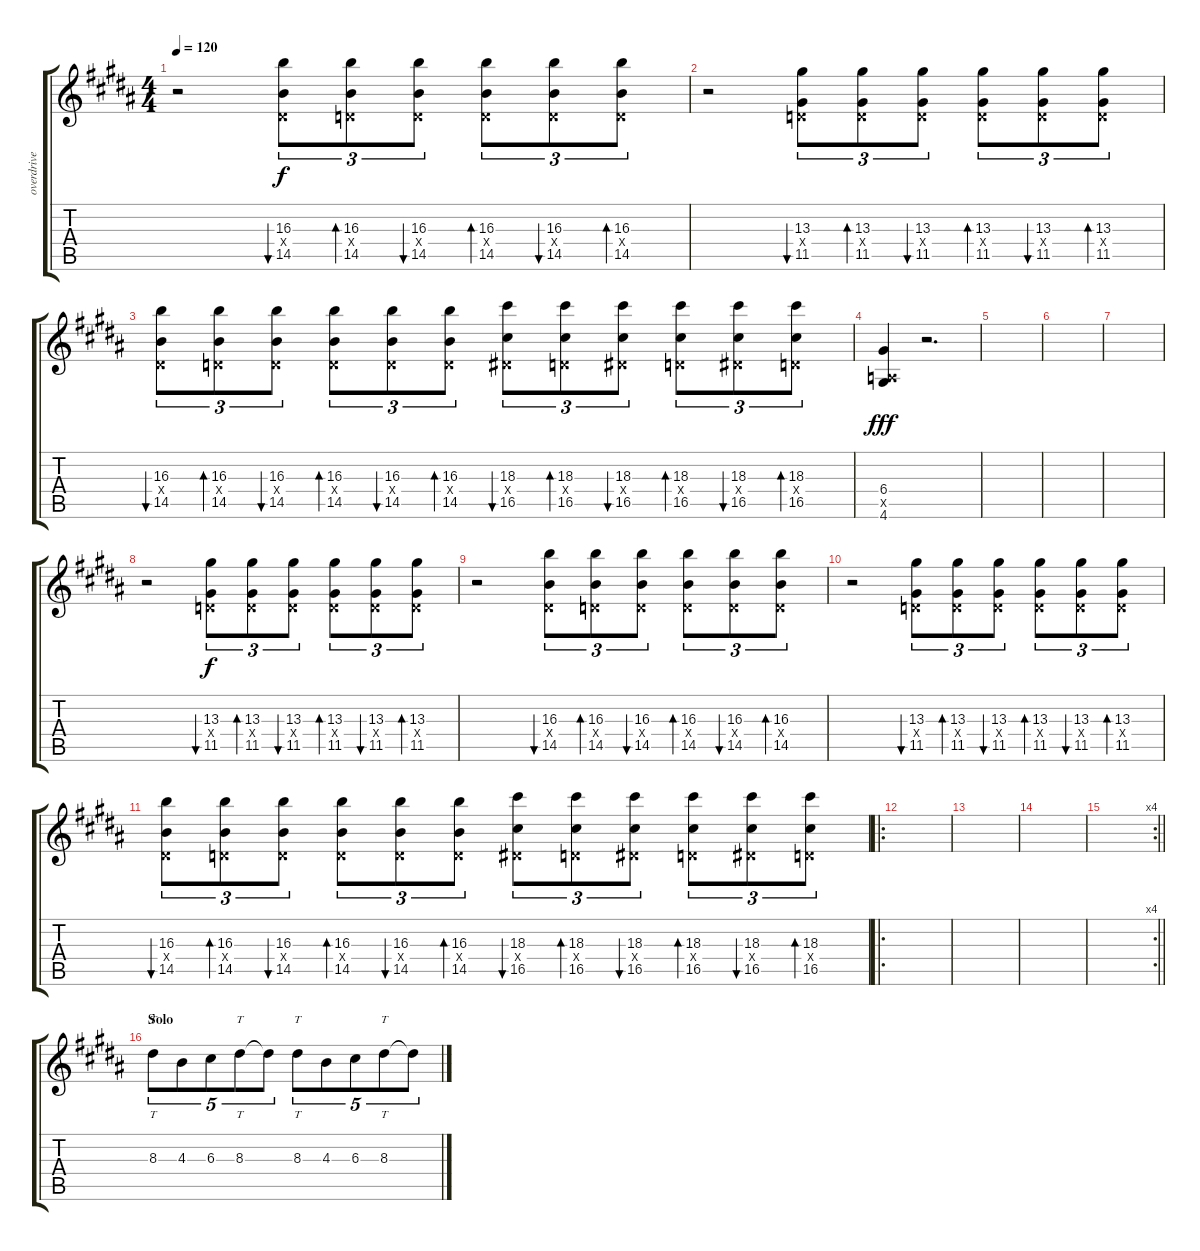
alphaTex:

\track ("overdrive" "overdrive") {instrument overdrivenguitar}
\staff {score tabs}
\tuning (E4 B3 G3 D3 A2 E2) {hide}
\ts (4 4)
\tempo 120
\clef g2
\ks g#minor
r.2{dy f} (16.3 1.4{x} 14.5).8{tu (3 2) bu 60} (16.3 0.4{x} 14.5).8{tu (3 2) bd 60} (16.3 0.4{x} 14.5).8{tu (3 2) bu 60} (16.3 0.4{x} 14.5).8{tu (3 2) bd 60} (16.3 0.4{x} 14.5).8{tu (3 2) bu 60} (16.3 0.4{x} 14.5).8{tu (3 2) bd 60} |
r.2 (13.3 0.4{x} 11.5).8{tu (3 2) bu 60} (13.3 0.4{x} 11.5).8{tu (3 2) bd 60} (13.3 0.4{x} 11.5).8{tu (3 2) bu 60} (13.3 0.4{x} 11.5).8{tu (3 2) bd 60} (13.3 0.4{x} 11.5).8{tu (3 2) bu 60} (13.3 0.4{x} 11.5).8{tu (3 2) bd 60} |
(16.3 1.4{x} 14.5).8{tu (3 2) bu 60} (16.3 0.4{x} 14.5).8{tu (3 2) bd 60} (16.3 0.4{x} 14.5).8{tu (3 2) bu 60} (16.3 0.4{x} 14.5).8{tu (3 2) bd 60} (16.3 0.4{x} 14.5).8{tu (3 2) bu 60} (16.3 0.4{x} 14.5).8{tu (3 2) bd 60} (18.3 1.4{x} 16.5).8{tu (3 2) bu 60} (18.3 0.4{x} 16.5).8{tu (3 2) bd 60} (18.3 1.4{x} 16.5).8{tu (3 2) bu 60} (18.3 0.4{x} 16.5).8{tu (3 2) bd 60} (18.3 1.4{x} 16.5).8{tu (3 2) bu 60} (18.3 0.4{x} 16.5).8{tu (3 2) bd 60} |
(6.4 0.5{x} 4.6).4{dy fff} r.2{d} |
|
|
|
r.2 (13.3 0.4{x} 11.5).8{tu (3 2) bu 60 dy f} (13.3 0.4{x} 11.5).8{tu (3 2) bd 60} (13.3 0.4{x} 11.5).8{tu (3 2) bu 60} (13.3 0.4{x} 11.5).8{tu (3 2) bd 60} (13.3 0.4{x} 11.5).8{tu (3 2) bu 60} (13.3 0.4{x} 11.5).8{tu (3 2) bd 60} |
r.2 (16.3 1.4{x} 14.5).8{tu (3 2) bu 60} (16.3 0.4{x} 14.5).8{tu (3 2) bd 60} (16.3 0.4{x} 14.5).8{tu (3 2) bu 60} (16.3 0.4{x} 14.5).8{tu (3 2) bd 60} (16.3 0.4{x} 14.5).8{tu (3 2) bu 60} (16.3 0.4{x} 14.5).8{tu (3 2) bd 60} |
r.2 (13.3 0.4{x} 11.5).8{tu (3 2) bu 60} (13.3 0.4{x} 11.5).8{tu (3 2) bd 60} (13.3 0.4{x} 11.5).8{tu (3 2) bu 60} (13.3 0.4{x} 11.5).8{tu (3 2) bd 60} (13.3 0.4{x} 11.5).8{tu (3 2) bu 60} (13.3 0.4{x} 11.5).8{tu (3 2) bd 60} |
(16.3 1.4{x} 14.5).8{tu (3 2) bu 60} (16.3 0.4{x} 14.5).8{tu (3 2) bd 60} (16.3 0.4{x} 14.5).8{tu (3 2) bu 60} (16.3 0.4{x} 14.5).8{tu (3 2) bd 60} (16.3 0.4{x} 14.5).8{tu (3 2) bu 60} (16.3 0.4{x} 14.5).8{tu (3 2) bd 60} (18.3 1.4{x} 16.5).8{tu (3 2) bu 60} (18.3 0.4{x} 16.5).8{tu (3 2) bd 60} (18.3 1.4{x} 16.5).8{tu (3 2) bu 60} (18.3 0.4{x} 16.5).8{tu (3 2) bd 60} (18.3 1.4{x} 16.5).8{tu (3 2) bu 60} (18.3 0.4{x} 16.5).8{tu (3 2) bd 60} |
\ro
|
|
|
\rc 4
\barLineRight lightlight
|
\section ("" "Solo")
8.3.8{tt tu (5 4) txt ""} 4.3.8{tu (5 4)} 6.3.8{tu (5 4)} 8.3.8{tt tu (5 4)} 8.3{t}.8{tu (5 4)} 8.3.8{tt tu (5 4)} 4.3.8{tu (5 4)} 6.3.8{tu (5 4)} 8.3.8{tt tu (5 4)} 8.3{t}.8{tu (5 4)}
